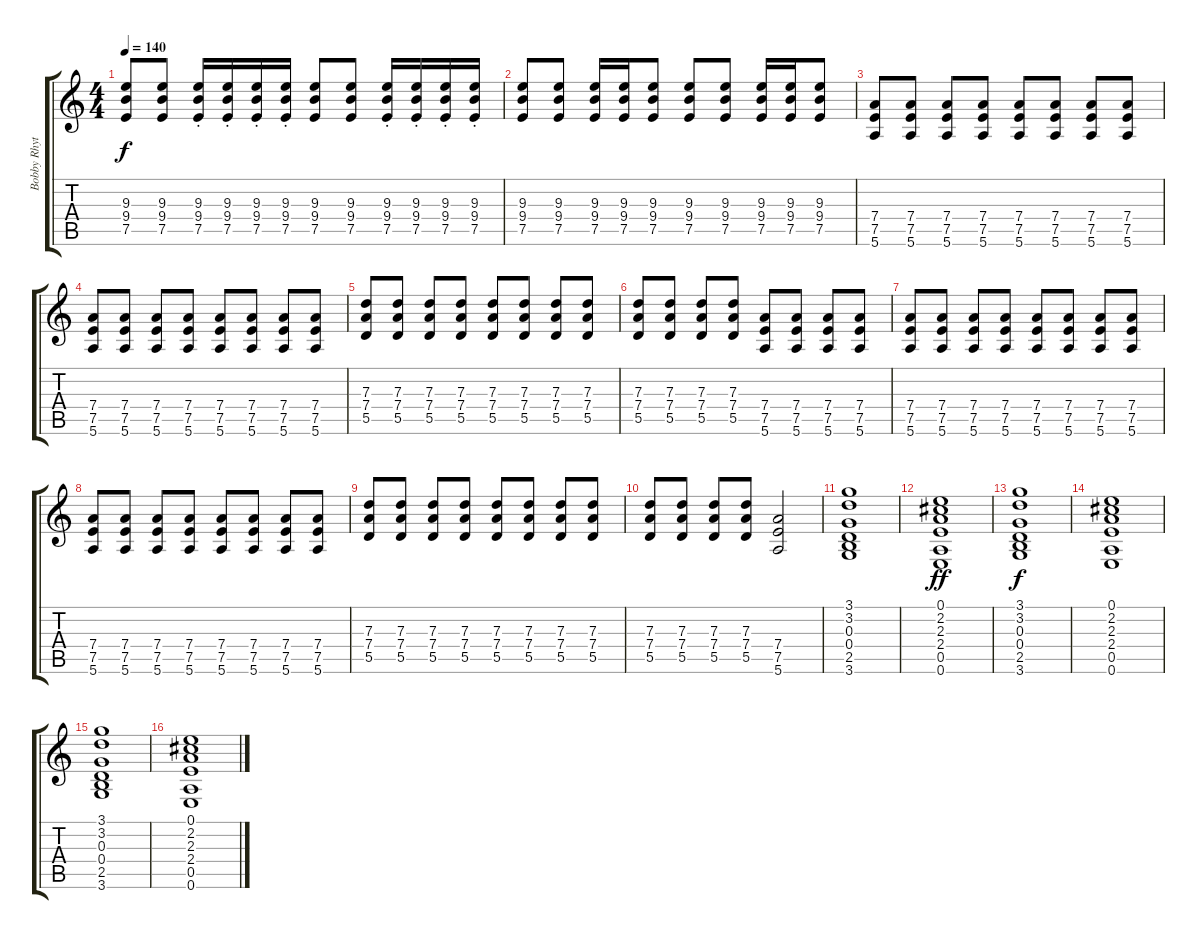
\track ("Bobby Rhytm" "Bobby Rhyt") {instrument distortionguitar}
\staff {score tabs}
\tuning (E4 B3 G3 D3 A2 E2) {hide}
\ts (4 4)
\tempo 140
\clef g2
\ks c
(9.3 9.4 7.5).8{dy f} (9.3 9.4 7.5).8 (9.3{st} 9.4{st} 7.5{st}).16 (9.3{st} 9.4{st} 7.5{st}).16 (9.3{st} 9.4{st} 7.5{st}).16 (9.3{st} 9.4{st} 7.5{st}).16 (9.3 9.4 7.5).8 (9.3 9.4 7.5).8 (9.3{st} 9.4{st} 7.5{st}).16 (9.3{st} 9.4{st} 7.5{st}).16 (9.3{st} 9.4{st} 7.5{st}).16 (9.3{st} 9.4{st} 7.5{st}).16 |
(9.3 9.4 7.5).8 (9.3 9.4 7.5).8 (9.3 9.4 7.5).16 (9.3 9.4 7.5).16 (9.3 9.4 7.5).8 (9.3 9.4 7.5).8 (9.3 9.4 7.5).8 (9.3 9.4 7.5).16 (9.3 9.4 7.5).16 (9.3 9.4 7.5).8 |
(7.4 7.5 5.6).8 (7.4 7.5 5.6).8 (7.4 7.5 5.6).8 (7.4 7.5 5.6).8 (7.4 7.5 5.6).8 (7.4 7.5 5.6).8 (7.4 7.5 5.6).8 (7.4 7.5 5.6).8 |
(7.4 7.5 5.6).8 (7.4 7.5 5.6).8 (7.4 7.5 5.6).8 (7.4 7.5 5.6).8 (7.4 7.5 5.6).8 (7.4 7.5 5.6).8 (7.4 7.5 5.6).8 (7.4 7.5 5.6).8 |
(7.3 7.4 5.5).8 (7.3 7.4 5.5).8 (7.3 7.4 5.5).8 (7.3 7.4 5.5).8 (7.3 7.4 5.5).8 (7.3 7.4 5.5).8 (7.3 7.4 5.5).8 (7.3 7.4 5.5).8 |
(7.3 7.4 5.5).8 (7.3 7.4 5.5).8 (7.3 7.4 5.5).8 (7.3 7.4 5.5).8 (7.4 7.5 5.6).8 (7.4 7.5 5.6).8 (7.4 7.5 5.6).8 (7.4 7.5 5.6).8 |
(7.4 7.5 5.6).8 (7.4 7.5 5.6).8 (7.4 7.5 5.6).8 (7.4 7.5 5.6).8 (7.4 7.5 5.6).8 (7.4 7.5 5.6).8 (7.4 7.5 5.6).8 (7.4 7.5 5.6).8 |
(7.4 7.5 5.6).8 (7.4 7.5 5.6).8 (7.4 7.5 5.6).8 (7.4 7.5 5.6).8 (7.4 7.5 5.6).8 (7.4 7.5 5.6).8 (7.4 7.5 5.6).8 (7.4 7.5 5.6).8 |
(7.3 7.4 5.5).8 (7.3 7.4 5.5).8 (7.3 7.4 5.5).8 (7.3 7.4 5.5).8 (7.3 7.4 5.5).8 (7.3 7.4 5.5).8 (7.3 7.4 5.5).8 (7.3 7.4 5.5).8 |
(7.3 7.4 5.5).8 (7.3 7.4 5.5).8 (7.3 7.4 5.5).8 (7.3 7.4 5.5).8 (7.4 7.5 5.6).2 |
(3.1 3.2 0.3 0.4 2.5 3.6).1 |
(0.1 2.2 2.3 2.4 0.5 0.6).1{dy ff} |
(3.1 3.2 0.3 0.4 2.5 3.6).1{dy f} |
(0.1 2.2 2.3 2.4 0.5 0.6).1 |
(3.1 3.2 0.3 0.4 2.5 3.6).1 |
(0.1 2.2 2.3 2.4 0.5 0.6).1
